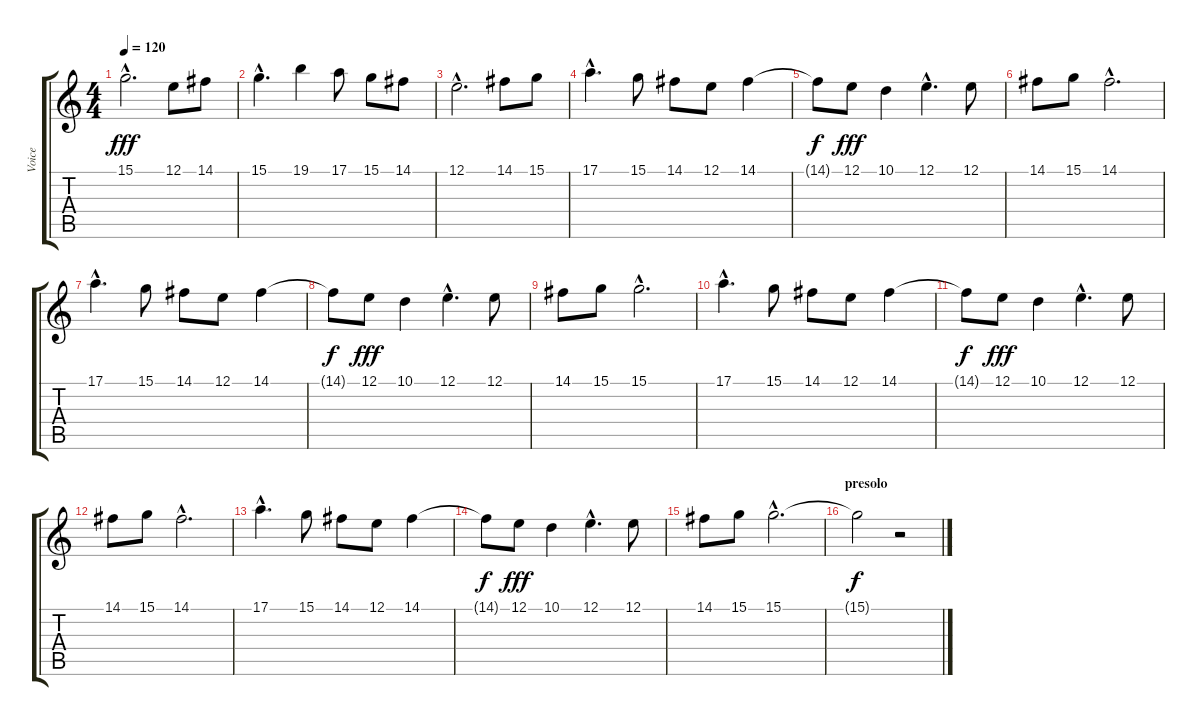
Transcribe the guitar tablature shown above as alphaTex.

\track ("Voice" "Voice") {instrument choiraahs}
\staff {score tabs}
\tuning (E4 B3 G3 D3 A2 E2) {hide}
\ts (4 4)
\tempo 120
\clef g2
\ks c
15.1{hac}.2{d dy fff} 12.1.8 14.1.8 |
15.1{hac}.4{d} 19.1.4 17.1.8 15.1.8 14.1.8 |
12.1{hac}.2{d} 14.1.8 15.1.8 |
17.1{hac}.4{d} 15.1.8 14.1.8 12.1.8 14.1.4 |
14.1{t}.8{dy f} 12.1.8{dy fff} 10.1.4 12.1{hac}.4{d} 12.1.8 |
14.1.8 15.1.8 14.1{hac}.2{d} |
17.1{hac}.4{d} 15.1.8 14.1.8 12.1.8 14.1.4 |
14.1{t}.8{dy f} 12.1.8{dy fff} 10.1.4 12.1{hac}.4{d} 12.1.8 |
14.1.8 15.1.8 15.1{hac}.2{d} |
17.1{hac}.4{d} 15.1.8 14.1.8 12.1.8 14.1.4 |
14.1{t}.8{dy f} 12.1.8{dy fff} 10.1.4 12.1{hac}.4{d} 12.1.8 |
14.1.8 15.1.8 14.1{hac}.2{d} |
17.1{hac}.4{d} 15.1.8 14.1.8 12.1.8 14.1.4 |
14.1{t}.8{dy f} 12.1.8{dy fff} 10.1.4 12.1{hac}.4{d} 12.1.8 |
14.1.8 15.1.8 15.1{hac}.2{d} |
\section ("" "presolo")
15.1{t}.2{dy f} r.2
